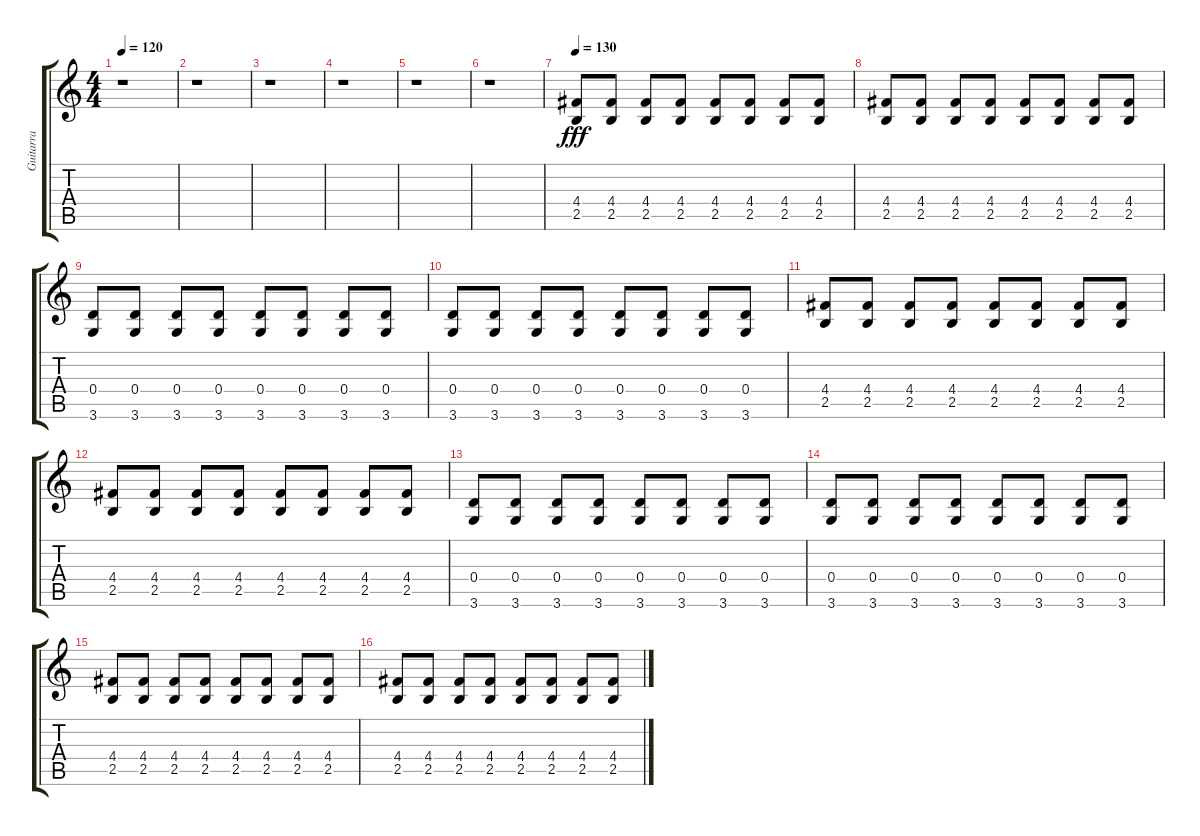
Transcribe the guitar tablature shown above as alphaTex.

\track ("Guitarra" "Guitarra") {instrument distortionguitar}
\staff {score tabs}
\tuning (E4 B3 G3 D3 A2 E2) {hide}
\ts (4 4)
\tempo 120
\clef g2
\ks c
r.1{dy fff} |
r.1 |
r.1 |
r.1 |
r.1 |
r.1 |
\tempo 130
(4.4 2.5).8 (4.4 2.5).8 (4.4 2.5).8 (4.4 2.5).8 (4.4 2.5).8 (4.4 2.5).8 (4.4 2.5).8 (4.4 2.5).8 |
(4.4 2.5).8 (4.4 2.5).8 (4.4 2.5).8 (4.4 2.5).8 (4.4 2.5).8 (4.4 2.5).8 (4.4 2.5).8 (4.4 2.5).8 |
(0.4 3.6).8 (0.4 3.6).8 (0.4 3.6).8 (0.4 3.6).8 (0.4 3.6).8 (0.4 3.6).8 (0.4 3.6).8 (0.4 3.6).8 |
(0.4 3.6).8 (0.4 3.6).8 (0.4 3.6).8 (0.4 3.6).8 (0.4 3.6).8 (0.4 3.6).8 (0.4 3.6).8 (0.4 3.6).8 |
(4.4 2.5).8 (4.4 2.5).8 (4.4 2.5).8 (4.4 2.5).8 (4.4 2.5).8 (4.4 2.5).8 (4.4 2.5).8 (4.4 2.5).8 |
(4.4 2.5).8 (4.4 2.5).8 (4.4 2.5).8 (4.4 2.5).8 (4.4 2.5).8 (4.4 2.5).8 (4.4 2.5).8 (4.4 2.5).8 |
(0.4 3.6).8 (0.4 3.6).8 (0.4 3.6).8 (0.4 3.6).8 (0.4 3.6).8 (0.4 3.6).8 (0.4 3.6).8 (0.4 3.6).8 |
(0.4 3.6).8 (0.4 3.6).8 (0.4 3.6).8 (0.4 3.6).8 (0.4 3.6).8 (0.4 3.6).8 (0.4 3.6).8 (0.4 3.6).8 |
(4.4 2.5).8 (4.4 2.5).8 (4.4 2.5).8 (4.4 2.5).8 (4.4 2.5).8 (4.4 2.5).8 (4.4 2.5).8 (4.4 2.5).8 |
(4.4 2.5).8 (4.4 2.5).8 (4.4 2.5).8 (4.4 2.5).8 (4.4 2.5).8 (4.4 2.5).8 (4.4 2.5).8 (4.4 2.5).8
